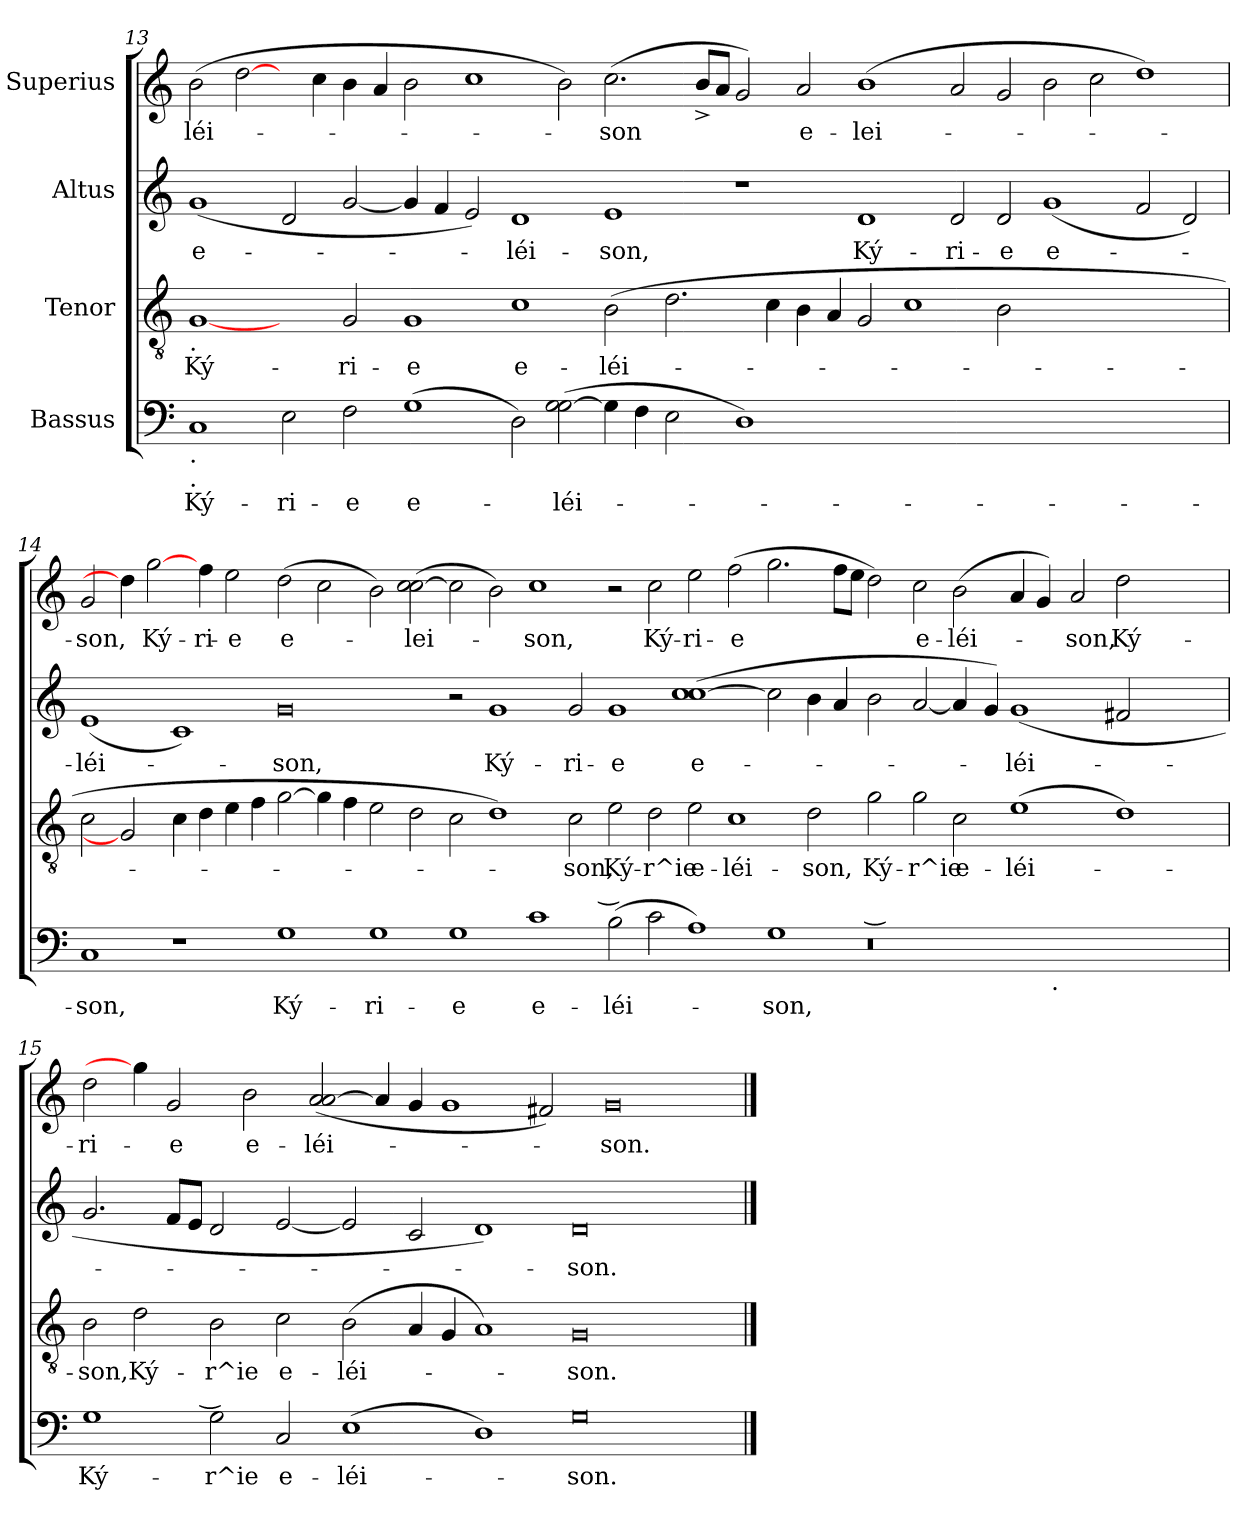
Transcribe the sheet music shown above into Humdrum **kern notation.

**kern	**text	**kern	**text	**kern	**text	**kern	**text
*part4	*part4	*part3	*part3	*part2	*part2	*part1	*part1
*staff4	*staff4	*staff3	*staff3	*staff2	*staff2	*staff1	*staff1
*I"Bassus	*	*I"Tenor	*	*I"Altus	*	*I"Superius	*
!!LO:PB:g=z
*clefF4	*	*clefGv2	*	*clefG2	*	*clefG2	*
*k[]	*	*k[]	*	*k[]	*	*k[]	*
*C:	*	*C:	*	*C:	*	*C:	*
=13	=13	=13	=13	=13	=13	=13	=13
!	!	!LO:TX:b:t=.	!	!	!	!	!
!LO:TX:b:t=.	!	!	!	!	!	!	!
!LO:TX:b:t=.	!	!	!	!	!	!	!
!	!LO:LY:b	!	!LO:LY:b	!	!LO:LY:b	!	!LO:LY:b
1C	Ký-	[1G	Ký-	(<1g	e-	(>2b\	-léi-
.	.	.	.	.	.	[2dd\	.
!	!LO:LY:b	!	!	!	!	!	!
2E\	-ri-	2ryy	.	2d/	.	4ryy	.
.	.	.	.	.	.	4cc\	.
!	!LO:LY:b	!	!LO:LY:b	!	!	!	!
2F\	-e	2G/	-ri-	[<2g/	.	4b\	.
.	.	.	.	.	.	4a/	.
!	!LO:LY:b	!	!LO:LY:b	!	!	!	!
(>1G	e-	1G	-e	4g/]	.	2b\	.
.	.	.	.	4f/	.	.	.
.	.	.	.	2e/)	.	1cc	.
!	!	!	!LO:LY:b	!	!LO:LY:b	!	!
2D\)	.	1c	e-	1d	-léi-	.	.
!	!LO:LY:b	!	!	!	!	!	!
(>2G\ [>2G\	-léi-	.	.	.	.	2b\)	.
!	!	!	!LO:LY:b	!	!LO:LY:b	!	!LO:LY:b
4G\]	.	(>2B\	-léi-	1e	-son,	(>2.cc\	-son
4F\	.	.	.	.	.	.	.
2E\	.	2.d\	.	.	.	.	.
.	.	.	.	.	.	8b^</L	.
.	.	.	.	.	.	8a/J	.
1D)	.	.	.	1r	.	2g/)	.
.	.	4c\	.	.	.	.	.
!	!	!	!	!	!	!	!LO:LY:b
.	.	4B\	.	.	.	2a/	e-
.	.	4A/	.	.	.	.	.
!	!	!	!	!	!LO:LY:b	!	!LO:LY:b
00ryy	.	2G/	.	1d	Ký-	(>1b	-lei-
.	.	1c	.	.	.	.	.
!	!	!	!	!	!LO:LY:b	!	!
.	.	.	.	2d/	-ri-	2a/	.
!	!	!	!	!	!LO:LY:b	!	!
.	.	2B\	.	2d/	-e	2g/	.
!	!	!	!	!	!LO:LY:b	!	!
.	.	0ryy	.	(<1g	e-	2b\	.
.	.	.	.	.	.	2cc\	.
.	.	.	.	2f/	.	1dd)	.
.	.	.	.	2d/)	.	.	.
!!LO:LB:g=z
=14	=14	=14	=14	=14	=14	=14	=14
!	!LO:LY:b	!	!	!	!LO:LY:b	!	!LO:LY:b
*^	*	*	*	*	*	*	*
*	*^	*	*	*	*	*	*	*
1C	1ryy	1ryy	-son,	2c\	.	(>1e	-léi-	2g/	-son,
.	.	.	.	2G]	.	.	.	4dd\]	.
!	!	!	!	!	!	!	!	!	!LO:LY:b
.	.	.	.	.	.	.	.	[2gg\	Ký-
1r	1ryy	1ryy	.	4c\	.	1c)	.	.	.
!	!	!	!	!	!	!	!	!	!LO:LY:b
.	.	.	.	4d\	.	.	.	4ff\	-ri-
!	!	!	!	!	!	!	!	!	!LO:LY:b
.	.	.	.	4e\	.	.	.	2ee\	-e
.	.	.	.	4f\	.	.	.	.	.
!	!	!	!LO:LY:b	!	!	!	!LO:LY:b	!	!LO:LY:b
1G	1ryy	1ryy	Ký-	[>2g\	.	0g	-son,	(>2dd\	e-
.	.	.	.	4g\]	.	.	.	2cc\	.
.	.	.	.	4f\	.	.	.	.	.
!	!	!	!LO:LY:b	!	!	!	!	!	!
1G	1ryy	1ryy	-ri-	2e\	.	.	.	2b\)	.
!	!	!	!	!	!	!	!	!	!LO:LY:b
.	.	.	.	2d\	.	.	.	(>2cc\ [>2cc\	-lei-
!	!	!	!LO:LY:b	!	!	!	!	!	!
1G	1ryy	1ryy	-e	2c\	.	2r	.	2cc\]	.
!	!	!	!	!	!	!	!LO:LY:b	!	!
.	.	.	.	1d)	.	1g	Ký-	2b\)	.
!	!	!	!LO:LY:b	!	!	!	!	!	!LO:LY:b
1c	1ryy	1ryy	e-	.	.	.	.	1cc	-son,
!	!	!	!	!	!LO:LY:b	!	!LO:LY:b	!	!
.	.	.	.	2c\	-son,	2g/	-ri-	.	.
!LO:TX:a:i:t=͜	!	!	!	!	!	!	!	!	!
!	!	!	!LO:LY:b	!	!LO:LY:b	!	!LO:LY:b	!	!
(>2B\	1ryy	1ryy	-léi-	2e\	Ký-	1g	-e	2r	.
!	!	!	!	!	!LO:LY:b	!	!	!	!LO:LY:b
2c\	.	.	.	2d\	-r^ie	.	.	2cc\	Ký-
!	!	!	!	!	!LO:LY:b	!	!LO:LY:b	!	!LO:LY:b
1A)	1ryy	1ryy	.	2e\	e-	(>1cc [>1cc	e-	2ee\	-ri-
!	!	!	!	!	!LO:LY:b	!	!	!	!LO:LY:b
.	.	.	.	1c	-léi-	.	.	(>2ff\	-e
!	!	!	!LO:LY:b	!	!	!	!	!	!
1G	1ryy	1ryy	-son,	.	.	2cc\]	.	2.gg\	.
!	!	!	!	!	!LO:LY:b	!	!	!	!
.	.	.	.	2d\	-son,	4b\	.	.	.
.	.	.	.	.	.	4a/	.	8ff\L	.
.	.	.	.	.	.	.	.	8ee\J	.
!	!	!	!	!	!LO:LY:b	!	!	!	!
0.r	32ryy	1ryy	.	2g\	Ký-	2b\	.	2dd\)	.
!	!LO:TX:a:t=͜	!	!	!	!	!	!	!	!
.	1ryy	.	.	.	.	.	.	.	.
!	!	!	!	!	!LO:LY:b	!	!	!	!LO:LY:b
.	.	.	.	2g\	-r^ie	[<2a/	.	2cc\	e-
!	!	!	!	!	!LO:LY:b	!	!	!	!LO:LY:b
.	.	2ryy	.	2c\	e-	4a/]	.	(>2b\	-léi-
.	1ryy	.	.	.	.	.	.	.	.
.	.	.	.	.	.	4g/)	.	.	.
!	!	!	!	!	!LO:LY:b	!	!LO:LY:b	!	!
.	.	4ryy	.	(>1e	-léi-	(<1g	-léi-	4a/	.
.	.	16.ryy	.	.	.	.	.	4g/)	.
!	!	!LO:TX:b:t=.	!	!	!	!	!	!	!
.	.	1ryy	.	.	.	.	.	.	.
!	!	!	!	!	!	!	!	!	!LO:LY:b
.	.	.	.	.	.	.	.	2a/	-son,
.	1ryy	.	.	.	.	.	.	.	.
!	!	!	!	!	!	!	!	!	!LO:LY:b
.	.	.	.	1d)	.	2f#X/	.	2dd\	Ký-
.	.	2ryy	.	.	.	.	.	.	.
2ryy	.	.	.	.	.	2ryy	.	2ryy	.
.	4...ryy	.	.	.	.	.	.	.	.
.	.	8ryy	.	.	.	.	.	.	.
.	.	32ryy	.	.	.	.	.	.	.
!!LO:PB:g=z
=15	=15	=15	=15	=15	=15	=15	=15	=15	=15
!	!	!	!LO:LY:b	!	!LO:LY:b	!	!	!	!LO:LY:b
*v	*v	*v	*	*	*	*	*	*	*
1G	Ký-	2B\	-son,	2.g/	.	2dd\	-ri-
!	!	!	!LO:LY:b	!	!	!	!
.	.	2d\	Ký-	.	.	4gg\]	.
!	!	!	!	!	!	!	!LO:LY:b
.	.	.	.	8f/L	.	2g/	-e
.	.	.	.	8e/J	.	.	.
!LO:TX:a:i:t=͜	!	!	!	!	!	!	!
!	!LO:LY:b	!	!LO:LY:b	!	!	!	!
2G\	-r^ie	2B\	-r^ie	2d/	.	.	.
!	!	!	!	!	!	!	!LO:LY:b
.	.	.	.	.	.	2b\	e-
!	!LO:LY:b	!	!LO:LY:b	!	!	!	!
2C/	e-	2c\	e-	[<2e/	.	.	.
!	!	!	!	!	!	!	!LO:LY:b
.	.	.	.	.	.	(2a/ [<2a/	-léi-
!	!LO:LY:b	!	!LO:LY:b	!	!	!	!
(>1E	-léi-	(<2B\	-léi-	2e/]	.	.	.
.	.	.	.	.	.	4a/]	.
.	.	4A/	.	2c/	.	4g/	.
.	.	4G/	.	.	.	1g	.
1D)	.	1A)	.	1d)	.	.	.
.	.	.	.	.	.	2f#X/)	.
!	!LO:LY:b	!	!LO:LY:b	!	!LO:LY:b	!	!
0G	-son.	0G	-son.	0d	-son.	.	.
!	!	!	!	!	!	!	!LO:LY:b
.	.	.	.	.	.	0g	-son.
4ryy	.	4ryy	.	4ryy	.	.	.
==	==	==	==	==	==	==	==
*-	*-	*-	*-	*-	*-	*-	*-
